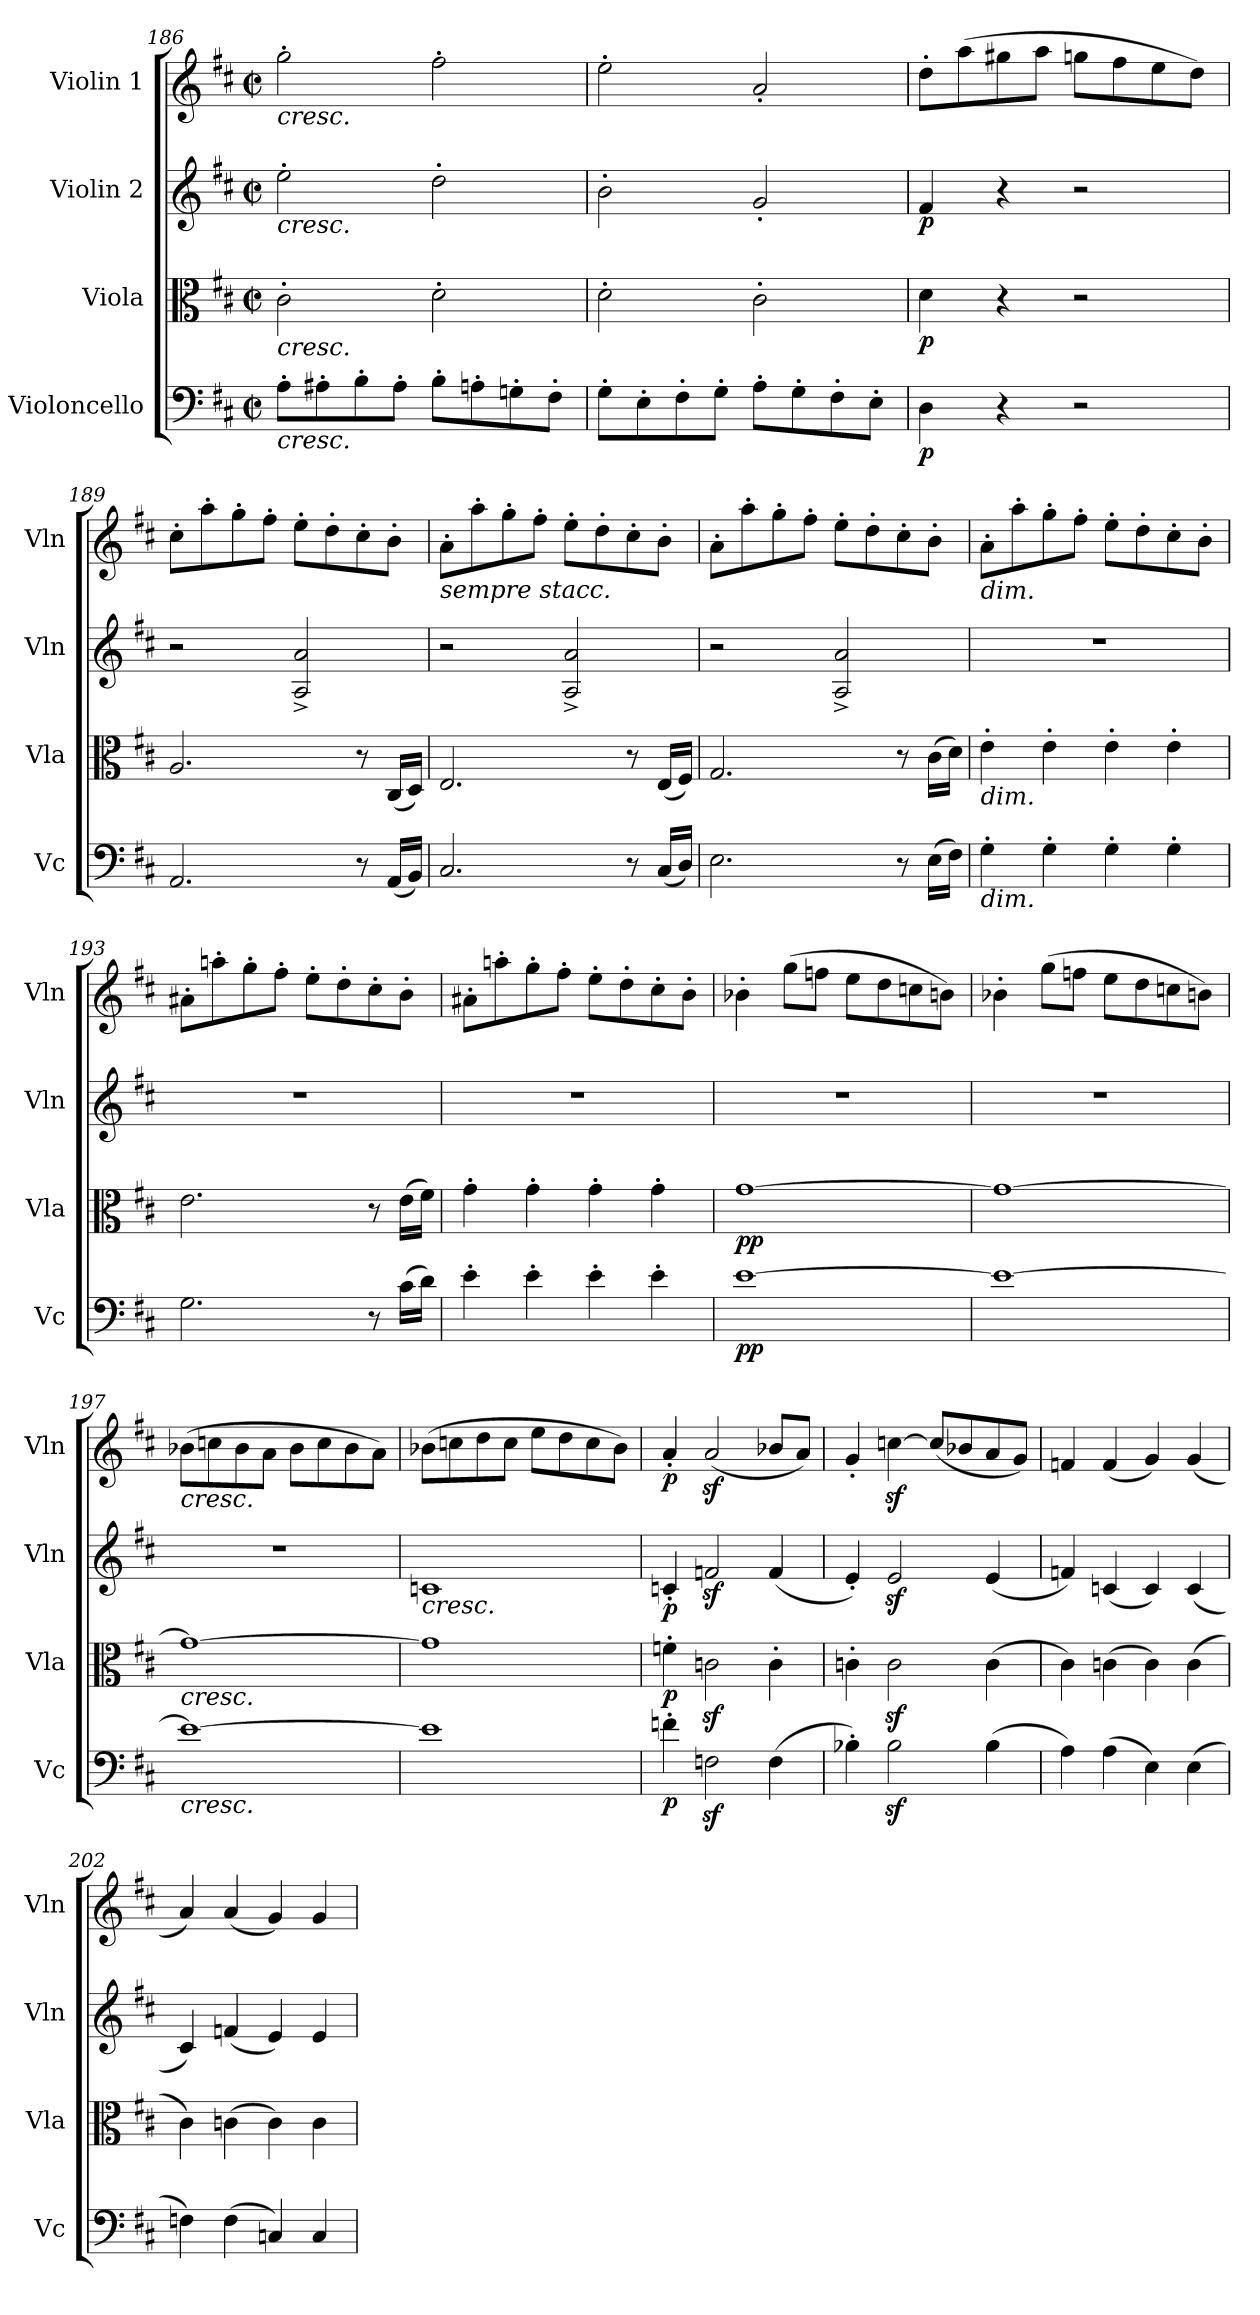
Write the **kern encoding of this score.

**kern	**dynam	**kern	**dynam	**kern	**dynam	**kern	**dynam
*part4	*part4	*part3	*part3	*part2	*part2	*part1	*part1
*staff4	*staff4	*staff3	*staff3	*staff2	*staff2	*staff1	*staff1
*I"Violoncello	*	*I"Viola	*	*I"Violin 2	*	*I"Violin 1	*
*I'Vc	*	*I'Vla	*	*I'Vln	*	*I'Vln	*
!!LO:LB:g=z
*clefF4	*	*clefC3	*	*clefG2	*	*clefG2	*
*k[f#c#]	*	*k[f#c#]	*	*k[f#c#]	*	*k[f#c#]	*
*M2/2	*	*M2/2	*	*M2/2	*	*M2/2	*
*met(c|)	*	*met(c|)	*	*met(c|)	*	*met(c|)	*
=186	=186	=186	=186	=186	=186	=186	=186
!	!	!	!	!	!	!LO:TX:b:i:t=cresc.	!
!	!	!	!	!LO:TX:b:i:t=cresc.	!	!	!
!	!	!LO:TX:b:i:t=cresc.	!	!	!	!	!
!LO:TX:b:i:t=cresc.	!	!	!	!	!	!	!
8A'\L	.	2c#'\	.	2ee'\	.	2gg'\	.
8A#X'\	.	.	.	.	.	.	.
8B'\	.	.	.	.	.	.	.
8A#'\J	.	.	.	.	.	.	.
8B'\L	.	2d'\	.	2dd'\	.	2ff#'\	.
8An'\	.	.	.	.	.	.	.
8Gn'\	.	.	.	.	.	.	.
8F#'\J	.	.	.	.	.	.	.
=187	=187	=187	=187	=187	=187	=187	=187
8G'\L	.	2d'\	.	2b'\	.	2ee'\	.
8E'\	.	.	.	.	.	.	.
8F#'\	.	.	.	.	.	.	.
8G'\J	.	.	.	.	.	.	.
8A'\L	.	2c#'\	.	2g'/	.	2a'/	.
8G'\	.	.	.	.	.	.	.
8F#'\	.	.	.	.	.	.	.
8E'\J	.	.	.	.	.	.	.
!!LO:PB:g=z
=188	=188	=188	=188	=188	=188	=188	=188
!	!LO:DY:b	!	!LO:DY:b	!	!LO:DY:b	!	!
4D\	p	4d\	p	4f#/	p	8dd'\L	.
.	.	.	.	.	.	(8aa\	.
4r	.	4r	.	4r	.	8gg#X\	.
.	.	.	.	.	.	8aa\J	.
2r	.	2r	.	2r	.	8ggn\L	.
.	.	.	.	.	.	8ff#\	.
.	.	.	.	.	.	8ee\	.
.	.	.	.	.	.	8dd\J)	.
=189	=189	=189	=189	=189	=189	=189	=189
2.AA/	.	2.A/	.	2r	.	8cc#'\L	.
.	.	.	.	.	.	8aa'\	.
.	.	.	.	.	.	8gg'\	.
.	.	.	.	.	.	8ff#'\J	.
.	.	.	.	2A/^ 2a/^	.	8ee'\L	.
.	.	.	.	.	.	8dd'\	.
8r	.	8r	.	.	.	8cc#'\	.
(16AA/LL	.	(16C#/LL	.	.	.	8b'\J	.
16BB/JJ)	.	16D/JJ)	.	.	.	.	.
=190	=190	=190	=190	=190	=190	=190	=190
!	!	!	!	!	!	!LO:TX:b:i:t=sempre stacc.	!
2.C#/	.	2.E/	.	2r	.	8a'\L	.
.	.	.	.	.	.	8aa'\	.
.	.	.	.	.	.	8gg'\	.
.	.	.	.	.	.	8ff#'\J	.
.	.	.	.	2A/^ 2a/^	.	8ee'\L	.
.	.	.	.	.	.	8dd'\	.
8r	.	8r	.	.	.	8cc#'\	.
(16C#/LL	.	(16E/LL	.	.	.	8b'\J	.
16D/JJ)	.	16F#/JJ)	.	.	.	.	.
=191	=191	=191	=191	=191	=191	=191	=191
2.E\	.	2.G/	.	2r	.	8a'\L	.
.	.	.	.	.	.	8aa'\	.
.	.	.	.	.	.	8gg'\	.
.	.	.	.	.	.	8ff#'\J	.
.	.	.	.	2A/^ 2a/^	.	8ee'\L	.
.	.	.	.	.	.	8dd'\	.
8r	.	8r	.	.	.	8cc#'\	.
(16E\LL	.	(16c#\LL	.	.	.	8b'\J	.
16F#\JJ)	.	16d\JJ)	.	.	.	.	.
=192	=192	=192	=192	=192	=192	=192	=192
!	!	!	!	!	!	!LO:TX:b:i:t=dim.	!
!	!	!LO:TX:b:i:t=dim.	!	!	!	!	!
!LO:TX:b:i:t=dim.	!	!	!	!	!	!	!
4G'\	.	4e'\	.	1r	.	8a'\L	.
.	.	.	.	.	.	8aa'\	.
4G'\	.	4e'\	.	.	.	8gg'\	.
.	.	.	.	.	.	8ff#'\J	.
4G'\	.	4e'\	.	.	.	8ee'\L	.
.	.	.	.	.	.	8dd'\	.
4G'\	.	4e'\	.	.	.	8cc#'\	.
.	.	.	.	.	.	8b'\J	.
!!LO:LB:g=z
=193	=193	=193	=193	=193	=193	=193	=193
2.G\	.	2.e\	.	1r	.	8a#X'\L	.
.	.	.	.	.	.	8aan'\	.
.	.	.	.	.	.	8gg'\	.
.	.	.	.	.	.	8ff#'\J	.
.	.	.	.	.	.	8ee'\L	.
.	.	.	.	.	.	8dd'\	.
8r	.	8r	.	.	.	8cc#'\	.
(16c#\LL	.	(16e\LL	.	.	.	8b'\J	.
16d\JJ)	.	16f#\JJ)	.	.	.	.	.
=194	=194	=194	=194	=194	=194	=194	=194
4e'\	.	4g'\	.	1r	.	8a#X'\L	.
.	.	.	.	.	.	8aan'\	.
4e'\	.	4g'\	.	.	.	8gg'\	.
.	.	.	.	.	.	8ff#'\J	.
4e'\	.	4g'\	.	.	.	8ee'\L	.
.	.	.	.	.	.	8dd'\	.
4e'\	.	4g'\	.	.	.	8cc#'\	.
.	.	.	.	.	.	8b'\J	.
!!LO:LB:g=z
=195	=195	=195	=195	=195	=195	=195	=195
!	!LO:DY:b	!	!LO:DY:b	!	!	!	!
[1e	pp	[1g	pp	1r	.	4b-X'\	.
.	.	.	.	.	.	(8gg\L	.
.	.	.	.	.	.	8ffn\J	.
.	.	.	.	.	.	8ee\L	.
.	.	.	.	.	.	8dd\	.
.	.	.	.	.	.	8ccn\	.
.	.	.	.	.	.	8bn\J)	.
=196	=196	=196	=196	=196	=196	=196	=196
1e_	.	1g_	.	1r	.	4b-X'\	.
.	.	.	.	.	.	(8gg\L	.
.	.	.	.	.	.	8ffn\J	.
.	.	.	.	.	.	8ee\L	.
.	.	.	.	.	.	8dd\	.
.	.	.	.	.	.	8ccn\	.
.	.	.	.	.	.	8bn\J)	.
=197	=197	=197	=197	=197	=197	=197	=197
!	!	!	!	!	!	!LO:TX:b:i:t=cresc.	!
!	!	!LO:TX:b:i:t=cresc.	!	!	!	!	!
!LO:TX:b:i:t=cresc.	!	!	!	!	!	!	!
1e_	.	1g_	.	1r	.	(8b-X\L	.
.	.	.	.	.	.	8ccn\	.
.	.	.	.	.	.	8b-\	.
.	.	.	.	.	.	8a\J	.
.	.	.	.	.	.	8b-\L	.
.	.	.	.	.	.	8cc\	.
.	.	.	.	.	.	8b-\	.
.	.	.	.	.	.	8a\J)	.
=198	=198	=198	=198	=198	=198	=198	=198
!	!	!	!	!LO:TX:b:i:t=cresc.	!	!	!
1e]	.	1g]	.	1cn	.	(8b-X\L	.
.	.	.	.	.	.	8ccn\	.
.	.	.	.	.	.	8dd\	.
.	.	.	.	.	.	8cc\J	.
.	.	.	.	.	.	8ee\L	.
.	.	.	.	.	.	8dd\	.
.	.	.	.	.	.	8cc\	.
.	.	.	.	.	.	8b-\J)	.
=199	=199	=199	=199	=199	=199	=199	=199
!	!LO:DY:b	!	!LO:DY:b	!	!LO:DY:b	!	!LO:DY:b
4fn'\	p	4fn'\	p	4cn'/	p	4a'/	p
2Fnz<\	.	2cnz<\	.	2fnz</	.	(2az</	.
(4F\	.	4c'\	.	(4f/	.	8b-X/L	.
.	.	.	.	.	.	8a/J)	.
=200	=200	=200	=200	=200	=200	=200	=200
4B-X'\)	.	4cn'\	.	4e'/)	.	4g'/	.
2B-z<\	.	2cz<\	.	2ez</	.	[4ccnz<\	.
.	.	.	.	.	.	(8cc/L]	.
.	.	.	.	.	.	8b-X/	.
(4B-\	.	(4c\	.	(4e/	.	8a/	.
.	.	.	.	.	.	8g/J)	.
=201	=201	=201	=201	=201	=201	=201	=201
4A\)	.	4c#\)	.	4fn/)	.	4fn/	.
(4A\	.	(4cn\	.	(4cn/	.	(4f/	.
4E\)	.	4c\)	.	4c/)	.	4g/)	.
(4E\	.	(4c\	.	(4c/	.	(4g/	.
!!LO:LB:g=z
=202	=202	=202	=202	=202	=202	=202	=202
4Fn\)	.	4c#\)	.	4c#/)	.	4a/)	.
(4F\	.	(4cn\	.	(4fn/	.	(4a/	.
4Cn/)	.	4c\)	.	4e/)	.	4g/)	.
4C/	.	4c\	.	4e/	.	4g/	.
=	=	=	=	=	=	=	=
*-	*-	*-	*-	*-	*-	*-	*-
